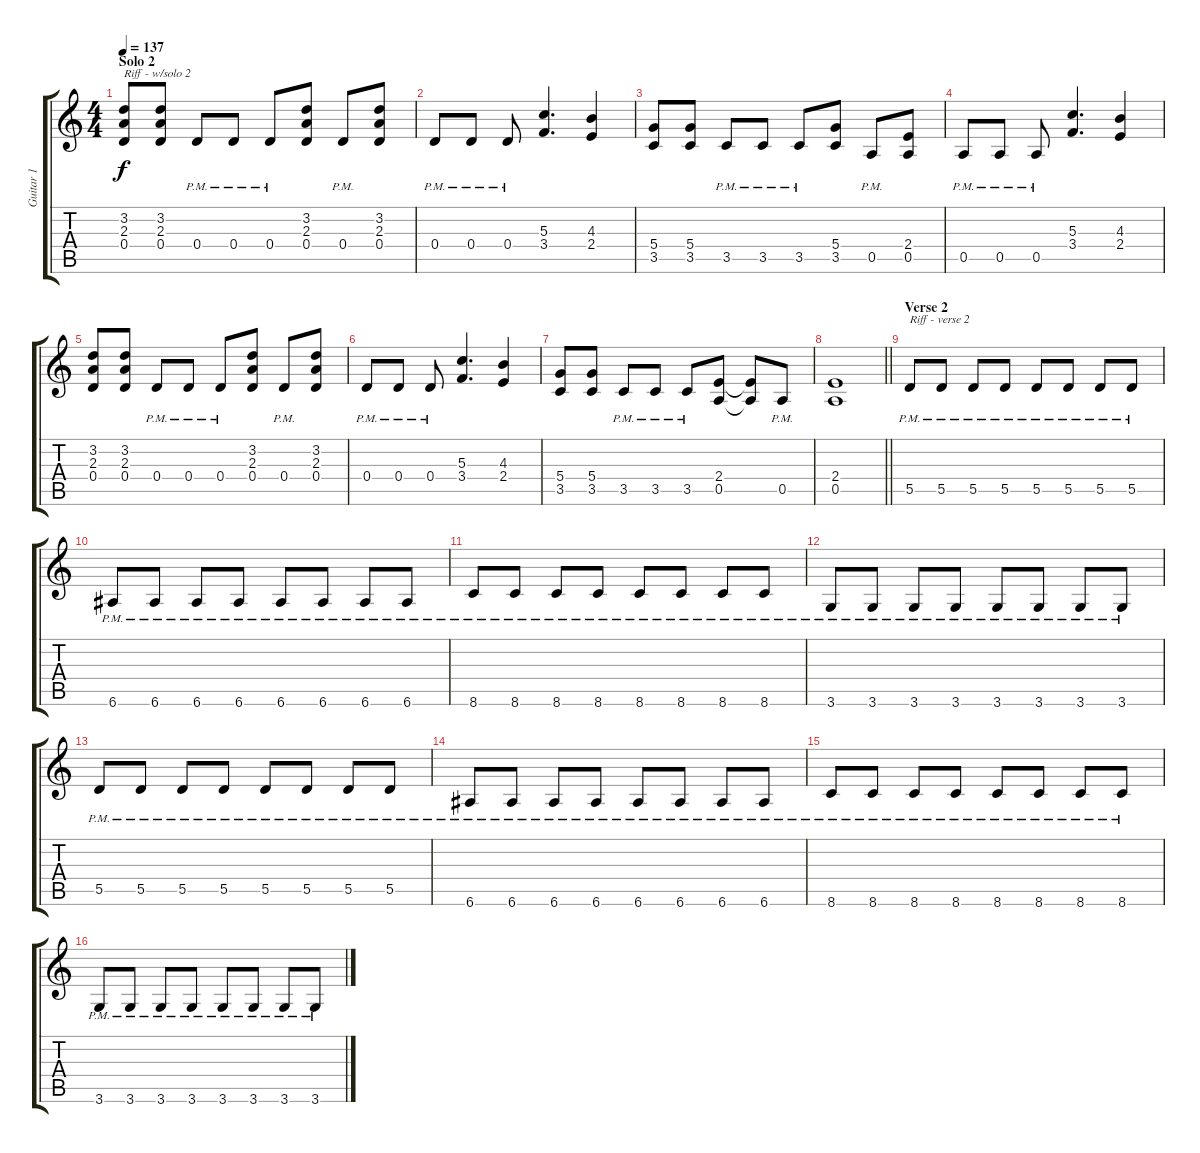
\track ("Guitar 1" "Guitar 1") {instrument overdrivenguitar}
\staff {score tabs}
\tuning (E4 B3 G3 D3 A2 E2) {hide}
\ts (4 4)
\section ("" "Solo 2")
\tempo 137
\clef g2
\ks c
(3.2 2.3 0.4).8{txt "Riff - w/solo 2" dy f} (3.2 2.3 0.4).8 0.4{pm}.8 0.4{pm}.8 0.4{pm}.8 (3.2 2.3 0.4).8 0.4{pm}.8 (3.2 2.3 0.4).8 |
0.4{pm}.8 0.4{pm}.8 0.4{pm}.8 (5.3 3.4).4{d} (4.3 2.4).4 |
(5.4 3.5).8 (5.4 3.5).8 3.5{pm}.8 3.5{pm}.8 3.5{pm}.8 (5.4 3.5).8 0.5{pm}.8 (2.4 0.5).8 |
0.5{pm}.8 0.5{pm}.8 0.5{pm}.8 (5.3 3.4).4{d} (4.3 2.4).4 |
(3.2 2.3 0.4).8 (3.2 2.3 0.4).8 0.4{pm}.8 0.4{pm}.8 0.4{pm}.8 (3.2 2.3 0.4).8 0.4{pm}.8 (3.2 2.3 0.4).8 |
0.4{pm}.8 0.4{pm}.8 0.4{pm}.8 (5.3 3.4).4{d} (4.3 2.4).4 |
(5.4 3.5).8 (5.4 3.5).8 3.5{pm}.8 3.5{pm}.8 3.5{pm}.8 (2.4 0.5).8 (2.4{t} 0.5{t}).8 0.5{pm}.8 |
\barLineRight lightlight
(2.4 0.5).1 |
\section ("" "Verse 2")
5.5{pm}.8{txt "Riff - verse 2"} 5.5{pm}.8 5.5{pm}.8 5.5{pm}.8 5.5{pm}.8 5.5{pm}.8 5.5{pm}.8 5.5{pm}.8 |
6.6{pm}.8 6.6{pm}.8 6.6{pm}.8 6.6{pm}.8 6.6{pm}.8 6.6{pm}.8 6.6{pm}.8 6.6{pm}.8 |
8.6{pm}.8 8.6{pm}.8 8.6{pm}.8 8.6{pm}.8 8.6{pm}.8 8.6{pm}.8 8.6{pm}.8 8.6{pm}.8 |
3.6{pm}.8 3.6{pm}.8 3.6{pm}.8 3.6{pm}.8 3.6{pm}.8 3.6{pm}.8 3.6{pm}.8 3.6{pm}.8 |
5.5{pm}.8 5.5{pm}.8 5.5{pm}.8 5.5{pm}.8 5.5{pm}.8 5.5{pm}.8 5.5{pm}.8 5.5{pm}.8 |
6.6{pm}.8 6.6{pm}.8 6.6{pm}.8 6.6{pm}.8 6.6{pm}.8 6.6{pm}.8 6.6{pm}.8 6.6{pm}.8 |
8.6{pm}.8 8.6{pm}.8 8.6{pm}.8 8.6{pm}.8 8.6{pm}.8 8.6{pm}.8 8.6{pm}.8 8.6{pm}.8 |
3.6{pm}.8 3.6{pm}.8 3.6{pm}.8 3.6{pm}.8 3.6{pm}.8 3.6{pm}.8 3.6{pm}.8 3.6{pm}.8
